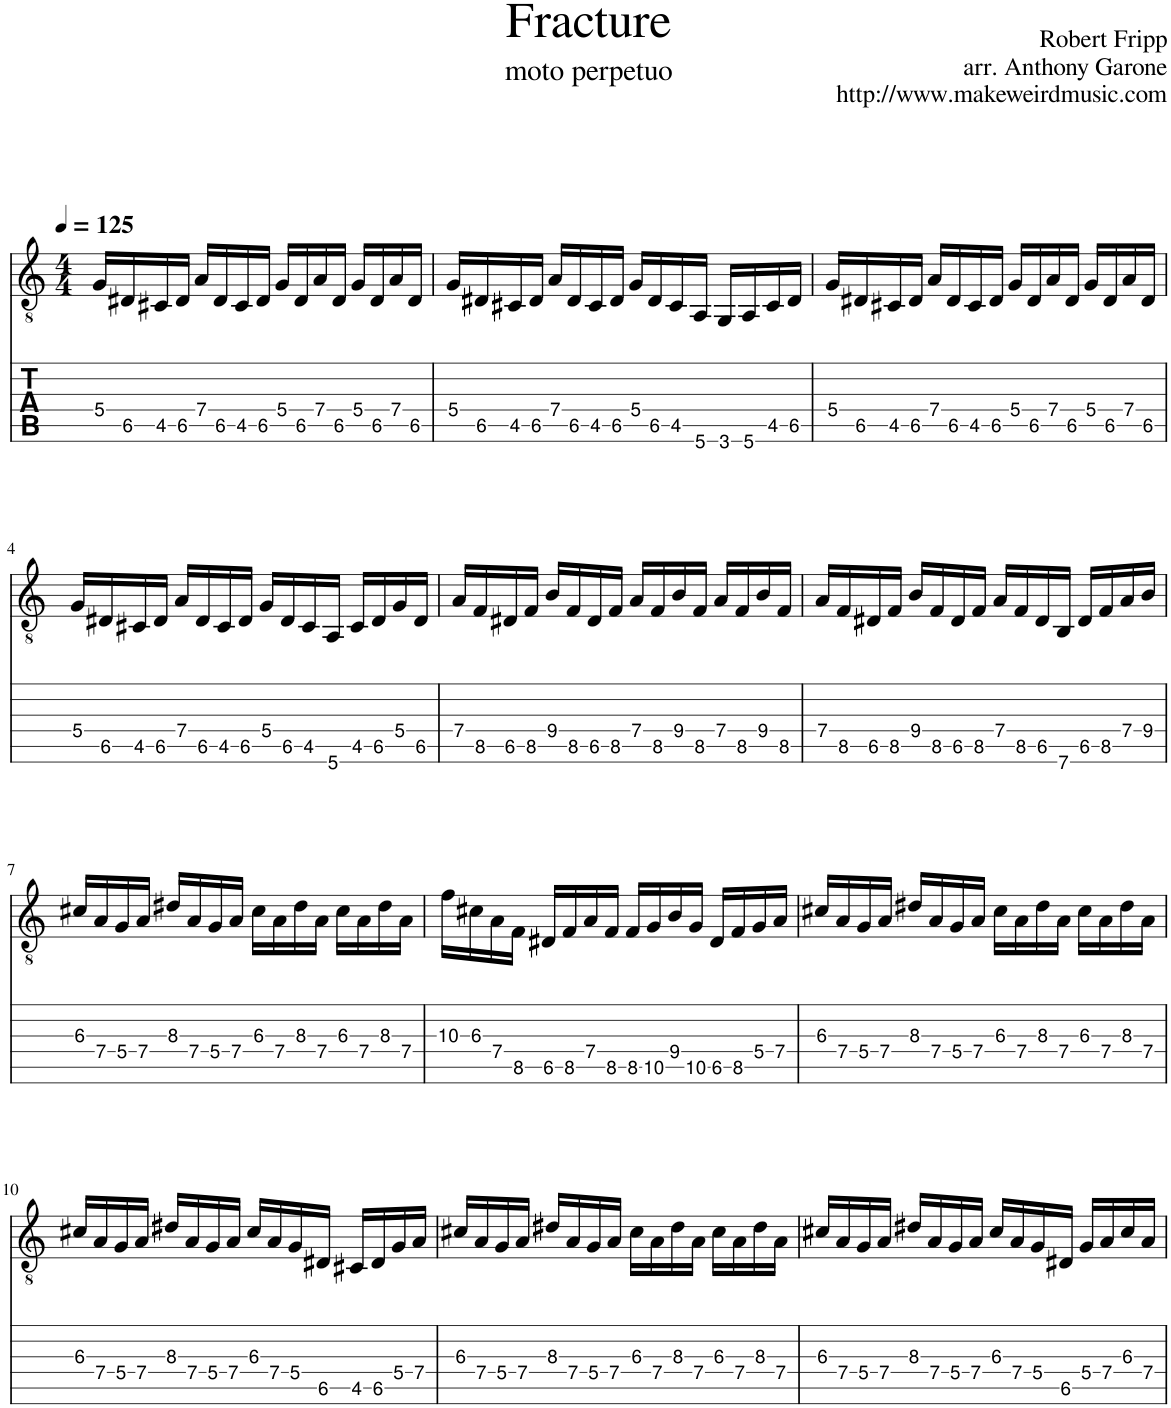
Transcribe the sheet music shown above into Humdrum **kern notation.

**kern	**kern
*part1	*part1
*staff2	*staff1
*I"Electric Guitar	*
*I'El. Guit.	*
*stria6	*
*	*clefGv2
*k[]	*k[]
*M4/4	*M4/4
*MM125	*MM125
=1	=1
16GLL	16G/LL
16D#J	16D#X/
16C#L	16C#X/
16D#JJ	16D#/JJ
16ALL	16A/LL
16D#J	16D#/
16C#L	16C#/
16D#JJ	16D#/JJ
16GLL	16G/LL
16D#J	16D#/
16AL	16A/
16D#JJ	16D#/JJ
16GLL	16G/LL
16D#J	16D#/
16AL	16A/
16D#JJ	16D#/JJ
=2	=2
16GLL	16G/LL
16D#J	16D#X/
16C#L	16C#X/
16D#JJ	16D#/JJ
16ALL	16A/LL
16D#J	16D#/
16C#L	16C#/
16D#JJ	16D#/JJ
16GLL	16G/LL
16D#J	16D#/
16C#L	16C#/
16AAJJ	16AA/JJ
16GGLL	16GG/LL
16AAJ	16AA/
16C#L	16C#/
16D#JJ	16D#/JJ
=3	=3
16GLL	16G/LL
16D#J	16D#X/
16C#L	16C#X/
16D#JJ	16D#/JJ
16ALL	16A/LL
16D#J	16D#/
16C#L	16C#/
16D#JJ	16D#/JJ
16GLL	16G/LL
16D#J	16D#/
16AL	16A/
16D#JJ	16D#/JJ
16GLL	16G/LL
16D#J	16D#/
16AL	16A/
16D#JJ	16D#/JJ
!!LO:LB:g=z
=4	=4
16GLL	16G/LL
16D#J	16D#X/
16C#L	16C#X/
16D#JJ	16D#/JJ
16ALL	16A/LL
16D#J	16D#/
16C#L	16C#/
16D#JJ	16D#/JJ
16GLL	16G/LL
16D#J	16D#/
16C#L	16C#/
16AAJJ	16AA/JJ
16C#LL	16C#/LL
16D#J	16D#/
16GL	16G/
16D#JJ	16D#/JJ
=5	=5
16ALL	16A/LL
16FJ	16F/
16D#L	16D#X/
16FJJ	16F/JJ
16BLL	16B/LL
16FJ	16F/
16D#L	16D#/
16FJJ	16F/JJ
16ALL	16A/LL
16FJ	16F/
16BL	16B/
16FJJ	16F/JJ
16ALL	16A/LL
16FJ	16F/
16BL	16B/
16FJJ	16F/JJ
=6	=6
16ALL	16A/LL
16FJ	16F/
16D#L	16D#X/
16FJJ	16F/JJ
16BLL	16B/LL
16FJ	16F/
16D#L	16D#/
16FJJ	16F/JJ
16ALL	16A/LL
16FJ	16F/
16D#L	16D#/
16BBJJ	16BB/JJ
16D#LL	16D#/LL
16FJ	16F/
16AL	16A/
16BJJ	16B/JJ
!!LO:LB:g=z
=7	=7
16c#LL	16c#X/LL
16AJ	16A/
16GL	16G/
16AJJ	16A/JJ
16d#LL	16d#X/LL
16AJ	16A/
16GL	16G/
16AJJ	16A/JJ
16c#LL	16c#\LL
16AJ	16A\
16d#L	16d#\
16AJJ	16A\JJ
16c#LL	16c#\LL
16AJ	16A\
16d#L	16d#\
16AJJ	16A\JJ
=8	=8
16fLL	16f\LL
16c#J	16c#X\
16AL	16A\
16FJJ	16F\JJ
16D#LL	16D#X/LL
16FJ	16F/
16AL	16A/
16FJJ	16F/JJ
16FLL	16F/LL
16GJ	16G/
16BL	16B/
16GJJ	16G/JJ
16D#LL	16D#/LL
16FJ	16F/
16GL	16G/
16AJJ	16A/JJ
=9	=9
16c#LL	16c#X/LL
16AJ	16A/
16GL	16G/
16AJJ	16A/JJ
16d#LL	16d#X/LL
16AJ	16A/
16GL	16G/
16AJJ	16A/JJ
16c#LL	16c#\LL
16AJ	16A\
16d#L	16d#\
16AJJ	16A\JJ
16c#LL	16c#\LL
16AJ	16A\
16d#L	16d#\
16AJJ	16A\JJ
!!LO:LB:g=z
=10	=10
16c#LL	16c#X/LL
16AJ	16A/
16GL	16G/
16AJJ	16A/JJ
16d#LL	16d#X/LL
16AJ	16A/
16GL	16G/
16AJJ	16A/JJ
16c#LL	16c#/LL
16AJ	16A/
16GL	16G/
16D#JJ	16D#X/JJ
16C#LL	16C#X/LL
16D#J	16D#/
16GL	16G/
16AJJ	16A/JJ
=11	=11
16c#LL	16c#X/LL
16AJ	16A/
16GL	16G/
16AJJ	16A/JJ
16d#LL	16d#X/LL
16AJ	16A/
16GL	16G/
16AJJ	16A/JJ
16c#LL	16c#\LL
16AJ	16A\
16d#L	16d#\
16AJJ	16A\JJ
16c#LL	16c#\LL
16AJ	16A\
16d#L	16d#\
16AJJ	16A\JJ
=12	=12
16c#LL	16c#X/LL
16AJ	16A/
16GL	16G/
16AJJ	16A/JJ
16d#LL	16d#X/LL
16AJ	16A/
16GL	16G/
16AJJ	16A/JJ
16c#LL	16c#/LL
16AJ	16A/
16GL	16G/
16D#JJ	16D#X/JJ
16GLL	16G/LL
16AJ	16A/
16c#L	16c#/
16AJJ	16A/JJ
=	=
*-	*-
